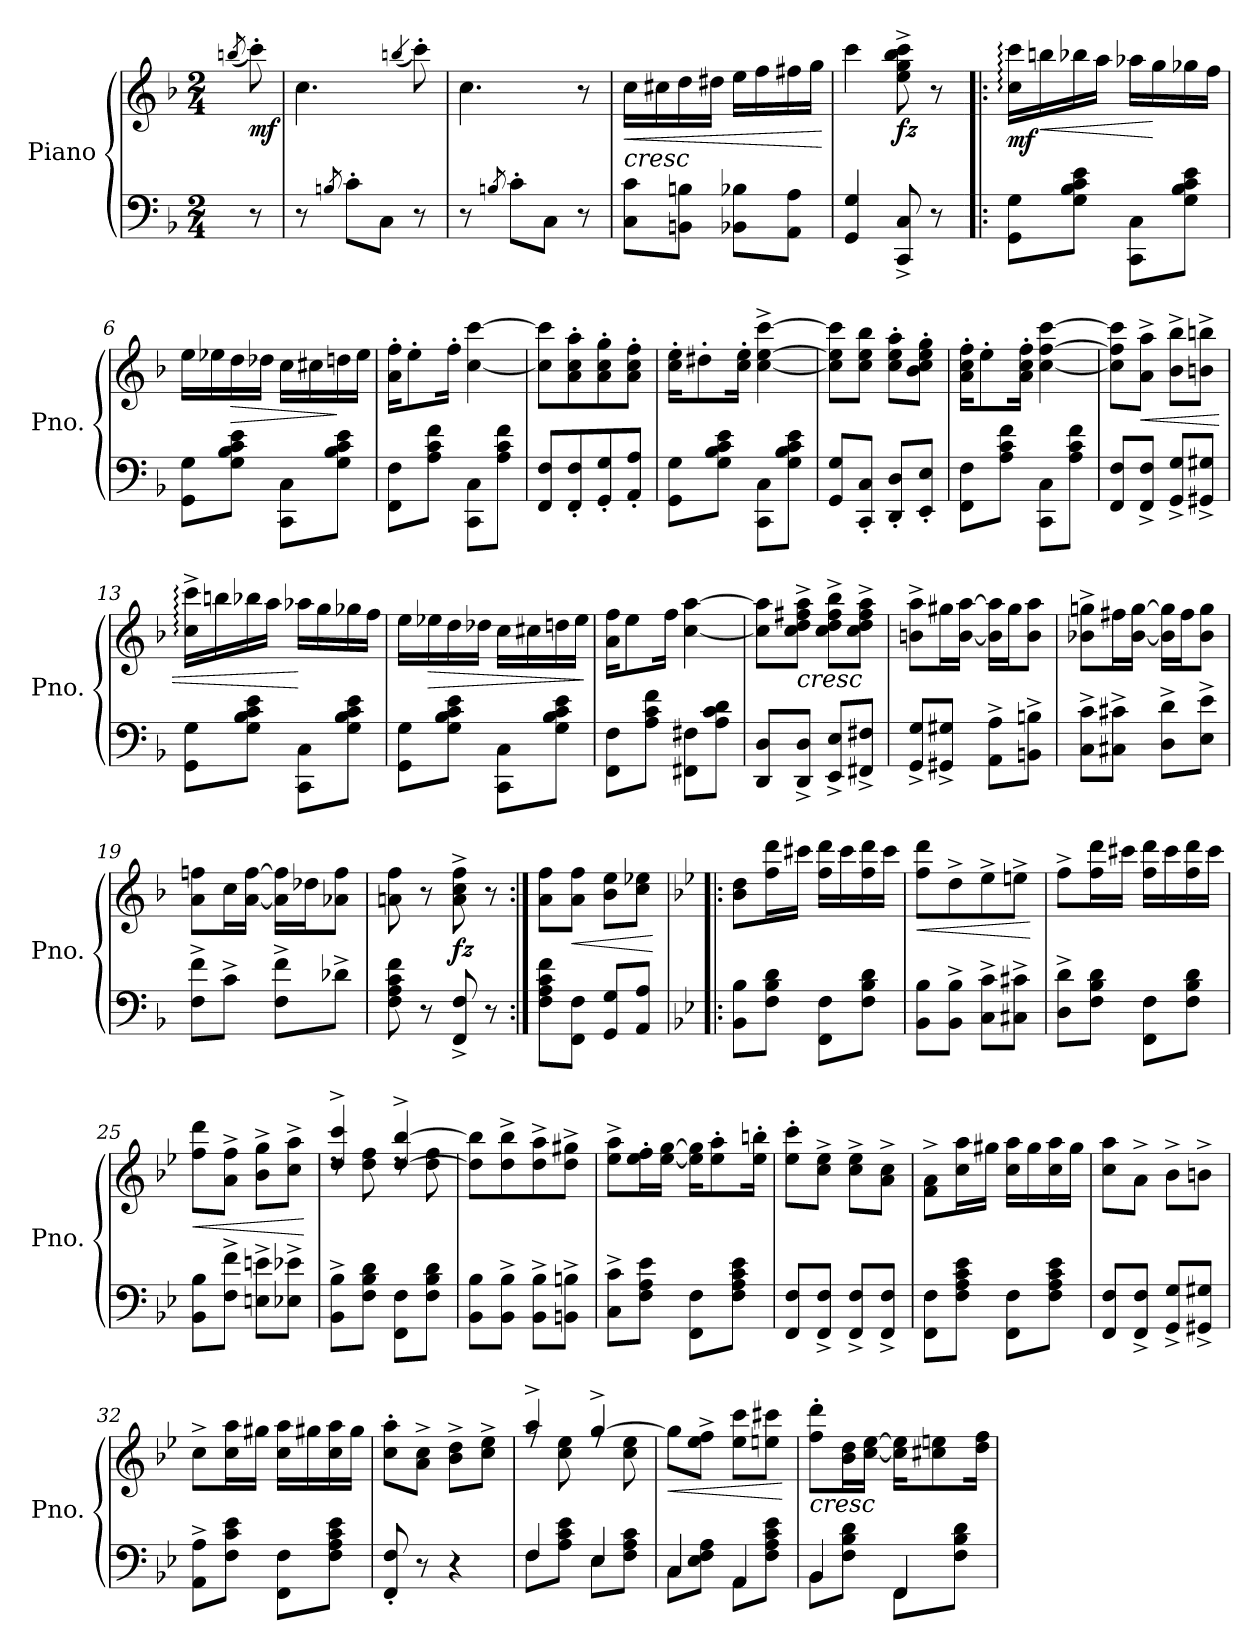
**kern	**kern	**dynam
*part1	*part1	*part1
*staff2	*staff1	*staff1/2
*I"Piano	*	*
*I'Pno.	*	*
*clefF4	*clefG2	*
*k[b-]	*k[b-]	*
*M2/4	*M2/4	*
=	=	=
.	(<8qbbn/	.
!	!	!LO:DY:b
8r	8ccc'\)	mf
=1	=1	=1
8r	4.cc\	.
8qBn/	.	.
8c'\L	.	.
8C\J	.	.
.	(<4qbbn/	.
8r	8ccc'\)	.
=2	=2	=2
8r	4.cc\	.
8qBn/	.	.
8c'\L	.	.
8C\J	.	.
8r	8r	.
=3	=3	=3
!	!LO:TX:b:i:t=cresc	!
!	!	!LO:HP:b
8C\ 8c\L	16cc\LL	<
.	16cc#X\	.
8BBn\ 8Bn\J	16dd\	.
.	16dd#X\JJ	.
8BB-X\ 8B-X\L	16ee\LL	.
.	16ff\	.
8AA\ 8A\J	16ff#X\	.
.	16gg\JJ	.
.	.	[
=4	=4	=4
4GG/ 4G/	4ccc\	.
!	!	!LO:DY:b
8CC/^ 8C/^	8ee\^ 8gg\^ 8bb-\^ 8ccc\^	fz
8r	8r	.
=5!|:	=5!|:	=5!|:
!	!	!LO:DY:b
8GG\ 8G\L	16cc\: 16ccc\:LL	mf
!	!	!LO:HP:b
.	16bbn\	<
8G\ 8B-\ 8c\ 8e\J	16bb-X\	.
.	16aa\JJ	.
8CC\ 8C\L	16aa-X\LL	.
.	16gg\	[
8G\ 8B-\ 8c\ 8e\J	16gg-X\	.
.	16ff\JJ	.
=6	=6	=6
8GG\ 8G\L	16ee\LL	.
.	16ee-X\	.
!	!	!LO:HP:b
8G\ 8B-\ 8c\ 8e\J	16dd\	>
.	16dd-X\JJ	.
8CC\ 8C\L	16cc\LL	.
.	16cc#X\	.
8G\ 8B-\ 8c\ 8e\J	16ddn\	]
.	16ee-\JJ	.
!!LO:LB:g=z
=7	=7	=7
8FF\ 8F\L	16a\' 16ff\'KL	.
.	8ee'\	.
8A\ 8c\ 8f\J	.	.
.	16ff'\Jk	.
8CC\ 8C\L	[4cc\ [4ccc\	.
8A\ 8c\ 8f\J	.	.
=8	=8	=8
8FF/ 8F/L	8cc\] 8ccc\]L	.
8FF/' 8F/'	8a\' 8cc\' 8aa\'	.
8GG/' 8G/'	8a\' 8cc\' 8gg\'	.
8AA/' 8A/'J	8a\' 8cc\' 8ff\'J	.
=9	=9	=9
8GG\ 8G\L	16cc\' 16ee\'KL	.
.	8dd#X'\	.
8G\ 8B-\ 8c\ 8e\J	.	.
.	16cc\' 16ee\'Jk	.
8CC\ 8C\L	[4cc\^ [4ee\^ [4ccc\^	.
8G\ 8B-\ 8c\ 8e\J	.	.
=10	=10	=10
8GG/ 8G/L	8cc\] 8ee\] 8ccc\]L	.
8CC/' 8C/'J	8cc\ 8ee\ 8bb-\J	.
8DD/' 8D/'L	8cc\' 8ee\' 8aa\'L	.
8EE/' 8E/'J	8b-\' 8cc\' 8ee\' 8gg\'J	.
=11	=11	=11
8FF\ 8F\L	16a\' 16cc\' 16ff\'KL	.
.	8ee'\	.
8A\ 8c\ 8f\J	.	.
.	16a\' 16cc\' 16ff\'Jk	.
8CC\ 8C\L	[4cc\ [4ff\ [4ccc\	.
8A\ 8c\ 8f\J	.	.
=12	=12	=12
8FF/ 8F/L	8cc\] 8ff\] 8ccc\]L	.
!	!	!LO:HP:b
8FF/^ 8F/^J	8a\^ 8aa\^J	<
8GG/^ 8G/^L	8b-\^ 8bb-\^L	.
8GG#X/^ 8G#X/^J	8bn\^ 8bbn\^J	.
=13	=13	=13
8GG\ 8G\L	16cc\:^ 16ccc\:^LL	.
.	16bbn\	.
8G\ 8B-\ 8c\ 8e\J	16bb-X\	.
.	16aa\JJ	.
8CC\ 8C\L	16aa-X\LL	[
.	16gg\	.
8G\ 8B-\ 8c\ 8e\J	16gg-X\	.
.	16ff\JJ	.
!!LO:LB:g=z
=14	=14	=14
8GG\ 8G\L	16ee\LL	.
!	!	!LO:HP:b
.	16ee-X\	>
8G\ 8B-\ 8c\ 8e\J	16dd\	.
.	16dd-X\JJ	.
8CC\ 8C\L	16cc\LL	.
.	16cc#X\	.
8G\ 8B-\ 8c\ 8e\J	16ddn\	.
.	16ee-\JJ	.
.	.	]
=15	=15	=15
8FF\ 8F\L	16a\ 16ff\KL	.
.	8ee\	.
8A\ 8c\ 8f\J	.	.
.	16ff\Jk	.
8FF#X\ 8F#X\L	[4cc\ [4aa\	.
8A\ 8c\ 8d\J	.	.
=16	=16	=16
8DD/ 8D/L	8cc\] 8aa\]L	.
!	!LO:TX:b:i:t=cresc	!
8DD/^ 8D/^J	8cc\^ 8dd\^ 8ff#X\^ 8aa\^J	.
8EE/^ 8E/^L	8cc\^ 8dd\^ 8ff#\^ 8bb-\^L	.
8FF#X/^ 8F#X/^J	8cc\^ 8dd\^ 8ff#\^ 8aa\^J	.
=17	=17	=17
8GG/^ 8G/^L	8bn\^ 8aa\^L	.
8GG#X/^ 8G#X/^J	16gg#X\L	.
.	[16b\ [16aa\JJ	.
8AA\^ 8A\^L	16b\] 16aa\]LL	.
.	16gg#\J	.
8BBn\^ 8Bn\^J	8b\ 8aa\J	.
=18	=18	=18
8C\^ 8c\^L	8b-X\^ 8ggn\^L	.
8C#X\^ 8c#X\^J	16ff#X\L	.
.	[16b-\ [16gg\JJ	.
8D\^ 8d\^L	16b-\] 16gg\]LL	.
.	16ff#\J	.
8E\^ 8e\^J	8b-\ 8gg\J	.
=19	=19	=19
8F\^ 8f\^L	8a\ 8ffn\L	.
8c^\J	16cc\L	.
.	[16a\ [16ff\JJ	.
8F\^ 8f\^L	16a\] 16ff\]LL	.
.	16dd-X\J	.
8d-X^\J	8a-X\ 8ff\J	.
=20	=20	=20
8F\ 8A\ 8c\ 8f\	8an\ 8ff\	.
8r	8r	.
!	!	!LO:DY:b
8FF/^ 8F/^	8a\^ 8cc\^ 8ff\^	fz
8r	8r	.
!!LO:LB:g=z
=21:|!	=21:|!	=21:|!
8F\ 8A\ 8c\ 8f\L	8a\ 8ff\L	.
!	!	!LO:HP:b
8FF\ 8F\J	8a\ 8ff\J	<
8GG/ 8G/L	8b-\ 8ee\L	.
8AA/ 8A/J	8cc\ 8ee-X\J	.
.	.	[
=22!|:	=22!|:	=22!|:
*k[b-e-]	*k[b-e-]	*
8BB-\ 8B-\L	8b-\ 8dd\L	.
8F\ 8B-\ 8d\J	16ff\ 16ddd\L	.
.	16ccc#X\JJ	.
8FF\ 8F\L	16ff\ 16ddd\LL	.
.	16ccc#\	.
8F\ 8B-\ 8d\J	16ff\ 16ddd\	.
.	16ccc#\JJ	.
=23	=23	=23
!	!	!LO:HP:b
8BB-\ 8B-\L	8ff\ 8ddd\L	<
8BB-\^ 8B-\^J	8dd^\	.
8C\^ 8c\^L	8ee-^\	.
8C#X\^ 8c#X\^J	8een^\J	.
.	.	[
=24	=24	=24
8D\^ 8d\^L	8ff^\L	.
8F\ 8B-\ 8d\J	16ff\ 16ddd\L	.
.	16ccc#X\JJ	.
8FF\ 8F\L	16ff\ 16ddd\LL	.
.	16ccc#\	.
8F\ 8B-\ 8d\J	16ff\ 16ddd\	.
.	16ccc#\JJ	.
=25	=25	=25
!	!	!LO:HP:b
8BB-\ 8B-\L	8ff\ 8ddd\L	<
8F\^ 8f\^J	8a\^ 8ff\^J	.
8En\^ 8en\^L	8b-\^ 8gg\^L	.
8E-X\^ 8e-X\^J	8cc\^ 8aa\^J	.
.	.	[
=26	=26	=26
*	*^	*
8BB-\^ 8B-\^L	4dd/^ 4ccc/^	8rdd	.
8F\ 8B-\ 8d\J	.	8dd\ 8ff\	.
8FF\ 8F\L	[4dd/^ [4bb-/^	8rdd	.
8F\ 8B-\ 8d\J	.	8dd\ 8ff\	.
*	*v	*v	*
=27	=27	=27
8BB-\ 8B-\L	8dd\] 8bb-\]L	.
8BB-\^ 8B-\^J	8dd\^ 8bb-\^	.
8BB-\^ 8B-\^L	8dd\^ 8aa\^	.
8BBn\^ 8Bn\^J	8dd\^ 8gg#X\^J	.
!!LO:LB:g=z
=28	=28	=28
8C\^ 8c\^L	8ee-\^ 8aa\^L	.
8F\ 8A\ 8e-\J	16ee-\' 16ff\'L	.
.	[16ee-\ [16gg\JJ	.
8FF\ 8F\L	16ee-\] 16gg\]KL	.
.	8ee-\' 8aa\'	.
8F\ 8A\ 8c\ 8e-\J	.	.
.	16ee-\' 16bbn\'Jk	.
=29	=29	=29
8FF/ 8F/L	8ee-\' 8ccc\'L	.
8FF/^ 8F/^J	8cc\^ 8ee-\^J	.
8FF/^ 8F/^L	8cc\^ 8ee-\^L	.
8FF/^ 8F/^J	8a\^ 8cc\^J	.
=30	=30	=30
8FF\ 8F\L	8f\^ 8a\^L	.
8F\ 8A\ 8c\ 8e-\J	16cc\ 16aa\L	.
.	16gg#X\JJ	.
8FF\ 8F\L	16cc\ 16aa\LL	.
.	16gg#\	.
8F\ 8A\ 8c\ 8e-\J	16cc\ 16aa\	.
.	16gg#\JJ	.
=31	=31	=31
8FF/ 8F/L	8cc\ 8aa\L	.
8FF/^ 8F/^J	8a^\J	.
8GG/^ 8G/^L	8b-^\L	.
8GG#X/^ 8G#X/^J	8bn^\J	.
=32	=32	=32
8AA\^ 8A\^L	8cc^\L	.
8F\ 8c\ 8e-\J	16cc\ 16aa\L	.
.	16gg#X\JJ	.
8FF\ 8F\L	16cc\ 16aa\LL	.
.	16gg#X\	.
8F\ 8A\ 8c\ 8e-\J	16cc\ 16aa\	.
.	16gg#\JJ	.
=33	=33	=33
8FF/' 8F/'	8cc\' 8aa\'L	.
8r	8a\^ 8cc\^J	.
4r	8b-\^ 8dd\^L	.
.	8cc\^ 8ee-\^J	.
=34	=34	=34
*^	*^	*
4F/	8F\L	4aa^/	8rff	.
.	8A\ 8c\ 8e-\J	.	8cc\ 8ee-\	.
4E-/	8E-\L	[4gg^/	8rff	.
.	8F\ 8A\ 8c\J	.	8cc\ 8ee-\	.
=35	=35	=35	=35	=35
!	!	!	!	!LO:HP:b
*	*	*v	*v	*
4C/	8C\L	8gg\L]	<
.	8E-\ 8F\ 8A\J	8ee-\^ 8ff\^J	.
4AA/	8AA\L	8ee-\ 8ccc\L	.
.	8F\ 8A\ 8c\ 8e-\J	8een\ 8ccc#X\J	.
*v	*v	*	*
.	.	[
!!LO:LB:g=z
=36	=36	=36
*^	*	*
!	!	!LO:TX:b:i:t=cresc	!
4BB-/	8BB-\L	8ff\' 8ddd\'L	.
.	8F\ 8B-\ 8d\J	16b-\ 16dd\L	.
.	.	[16cc\ [16ee-\JJ	.
4FF/	8FF\L	16cc\] 16ee-\]KL	.
.	.	8cc#X\ 8een\	.
.	8F\ 8B-\ 8d\J	.	.
.	.	16dd\ 16ff\Jk	.
*v	*v	*	*
=	=	=
*-	*-	*-
